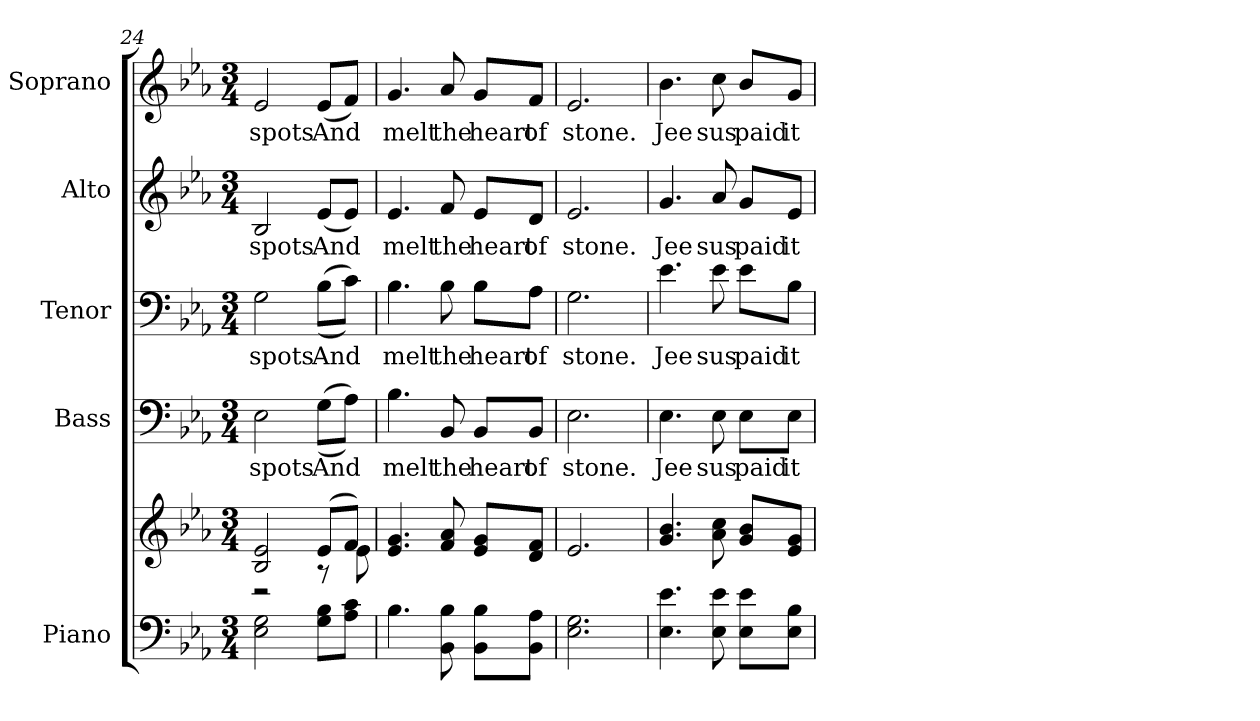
**kern	**kern	**kern	**text	**kern	**text	**kern	**text	**kern	**text
*part5	*part5	*part4	*part4	*part3	*part3	*part2	*part2	*part1	*part1
*staff6	*staff5	*staff4	*staff4	*staff3	*staff3	*staff2	*staff2	*staff1	*staff1
*I"Piano	*	*I"Bass	*	*I"Tenor	*	*I"Alto	*	*I"Soprano	*
*I'Pno.	*	*I'B.	*	*I'T.	*	*I'A.	*	*I'S.	*
*clefF4	*clefG2	*clefF4	*	*clefF4	*	*clefG2	*	*clefG2	*
*k[b-e-a-]	*k[b-e-a-]	*k[b-e-a-]	*	*k[b-e-a-]	*	*k[b-e-a-]	*	*k[b-e-a-]	*
*E-:	*E-:	*E-:	*	*E-:	*	*E-:	*	*E-:	*
*M3/4	*M3/4	*M3/4	*	*M3/4	*	*M3/4	*	*M3/4	*
=24	=24	=24	=24	=24	=24	=24	=24	=24	=24
*	*^	*	*	*	*	*	*	*	*
!	!	!	!	!LO:LY:b:color=#000000	!	!	!	!	!	!
!	!	!	!	!	!	!LO:LY:b:color=#000000	!	!	!	!
!	!	!	!	!	!	!	!	!LO:LY:b:color=#000000	!	!
!	!	!	!	!	!	!	!	!	!	!LO:LY:b:color=#000000
2E-i\ 2Gi	2B-i/ 2e-i	2r	2E-i\	spots	2Gi\	spots	2B-i/	spots	2e-i/	spots
!	!	!	!	!LO:LY:b:color=#000000	!	!	!	!	!	!
!	!	!	!	!	!	!LO:LY:b:color=#000000	!	!	!	!
!	!	!	!	!	!	!	!	!LO:LY:b:color=#000000	!	!
!	!	!	!	!	!	!	!	!	!	!LO:LY:b:color=#000000
8Gi\ 8B-i\L	(8e-i/L	8r	((8Gi\L	And	((8B-i\L	And	(8e-i/L	And	(8e-i/L	And
8A-i\ 8ci\J	8fi/J)	8e-i\	8A-i\J))	.	8ci\J))	.	8e-i/J)	.	8fi/J)	.
*	*v	*v	*	*	*	*	*	*	*	*
=25	=25	=25	=25	=25	=25	=25	=25	=25	=25
*	*^	*	*	*	*	*	*	*	*
!	!	!	!	!LO:LY:b:color=#000000	!	!	!	!	!	!
*	*v	*v	*	*	*	*	*	*	*	*
*	*^	*	*	*	*	*	*	*	*
!	!	!	!	!	!	!LO:LY:b:color=#000000	!	!	!	!
*	*v	*v	*	*	*	*	*	*	*	*
*	*^	*	*	*	*	*	*	*	*
!	!	!	!	!	!	!	!	!LO:LY:b:color=#000000	!	!
*	*v	*v	*	*	*	*	*	*	*	*
*	*^	*	*	*	*	*	*	*	*
!	!	!	!	!	!	!	!	!	!	!LO:LY:b:color=#000000
*	*v	*v	*	*	*	*	*	*	*	*
4.B-i\	4.e-i/ 4.gi	4.B-i\	melt	4.B-i\	melt	4.e-i/	melt	4.gi/	melt
!	!	!	!LO:LY:b:color=#000000	!	!	!	!	!	!
!	!	!	!	!	!LO:LY:b:color=#000000	!	!	!	!
!	!	!	!	!	!	!	!LO:LY:b:color=#000000	!	!
!	!	!	!	!	!	!	!	!	!LO:LY:b:color=#000000
8BB-i\ 8B-i	8fi/ 8a-i	8BB-i/	the	8B-i\	the	8fi/	the	8a-i/	the
!	!	!	!LO:LY:b:color=#000000	!	!	!	!	!	!
!	!	!	!	!	!LO:LY:b:color=#000000	!	!	!	!
!	!	!	!	!	!	!	!LO:LY:b:color=#000000	!	!
!	!	!	!	!	!	!	!	!	!LO:LY:b:color=#000000
8BB-i\ 8B-i\L	8e-i/ 8gi/L	8BB-i/L	heart	8B-i\L	heart	8e-i/L	heart	8gi/L	heart
!	!	!	!LO:LY:b:color=#000000	!	!	!	!	!	!
!	!	!	!	!	!LO:LY:b:color=#000000	!	!	!	!
!	!	!	!	!	!	!	!LO:LY:b:color=#000000	!	!
!	!	!	!	!	!	!	!	!	!LO:LY:b:color=#000000
8BB-i\ 8A-i\J	8di/ 8fi/J	8BB-i/J	of	8A-i\J	of	8di/J	of	8fi/J	of
!!LO:PB:g=z
=26	=26	=26	=26	=26	=26	=26	=26	=26	=26
!	!	!	!LO:LY:b:color=#000000	!	!	!	!	!	!
!	!	!	!	!	!LO:LY:b:color=#000000	!	!	!	!
!	!	!	!	!	!	!	!LO:LY:b:color=#000000	!	!
!	!	!	!	!	!	!	!	!	!LO:LY:b:color=#000000
2.E-i\ 2.Gi	2.e-i/	2.E-i\	stone.	2.Gi\	stone.	2.e-i/	stone.	2.e-i/	stone.
=27	=27	=27	=27	=27	=27	=27	=27	=27	=27
!	!	!	!LO:LY:b:color=#000000	!	!	!	!	!	!
!	!	!	!	!	!LO:LY:b:color=#000000	!	!	!	!
!	!	!	!	!	!	!	!LO:LY:b:color=#000000	!	!
!	!	!	!	!	!	!	!	!	!LO:LY:b:color=#000000
4.E-i\ 4.e-i	4.gi/ 4.b-i	4.E-i\	Jee	4.e-i\	Jee	4.gi/	Jee	4.b-i\	Jee
!	!	!	!LO:LY:b:color=#000000	!	!	!	!	!	!
!	!	!	!	!	!LO:LY:b:color=#000000	!	!	!	!
!	!	!	!	!	!	!	!LO:LY:b:color=#000000	!	!
!	!	!	!	!	!	!	!	!	!LO:LY:b:color=#000000
8E-i\ 8e-i	8a-i\ 8cci	8E-i\	sus	8e-i\	sus	8a-i/	sus	8cci\	sus
!	!	!	!LO:LY:b:color=#000000	!	!	!	!	!	!
!	!	!	!	!	!LO:LY:b:color=#000000	!	!	!	!
!	!	!	!	!	!	!	!LO:LY:b:color=#000000	!	!
!	!	!	!	!	!	!	!	!	!LO:LY:b:color=#000000
8E-i\ 8e-i\L	8gi/ 8b-i/L	8E-i\L	paid	8e-i\L	paid	8gi/L	paid	8b-i/L	paid
!	!	!	!LO:LY:b:color=#000000	!	!	!	!	!	!
!	!	!	!	!	!LO:LY:b:color=#000000	!	!	!	!
!	!	!	!	!	!	!	!LO:LY:b:color=#000000	!	!
!	!	!	!	!	!	!	!	!	!LO:LY:b:color=#000000
8E-i\ 8B-i\J	8e-i/ 8gi/J	8E-i\J	it	8B-i\J	it	8e-i/J	it	8gi/J	it
=	=	=	=	=	=	=	=	=	=
*-	*-	*-	*-	*-	*-	*-	*-	*-	*-
